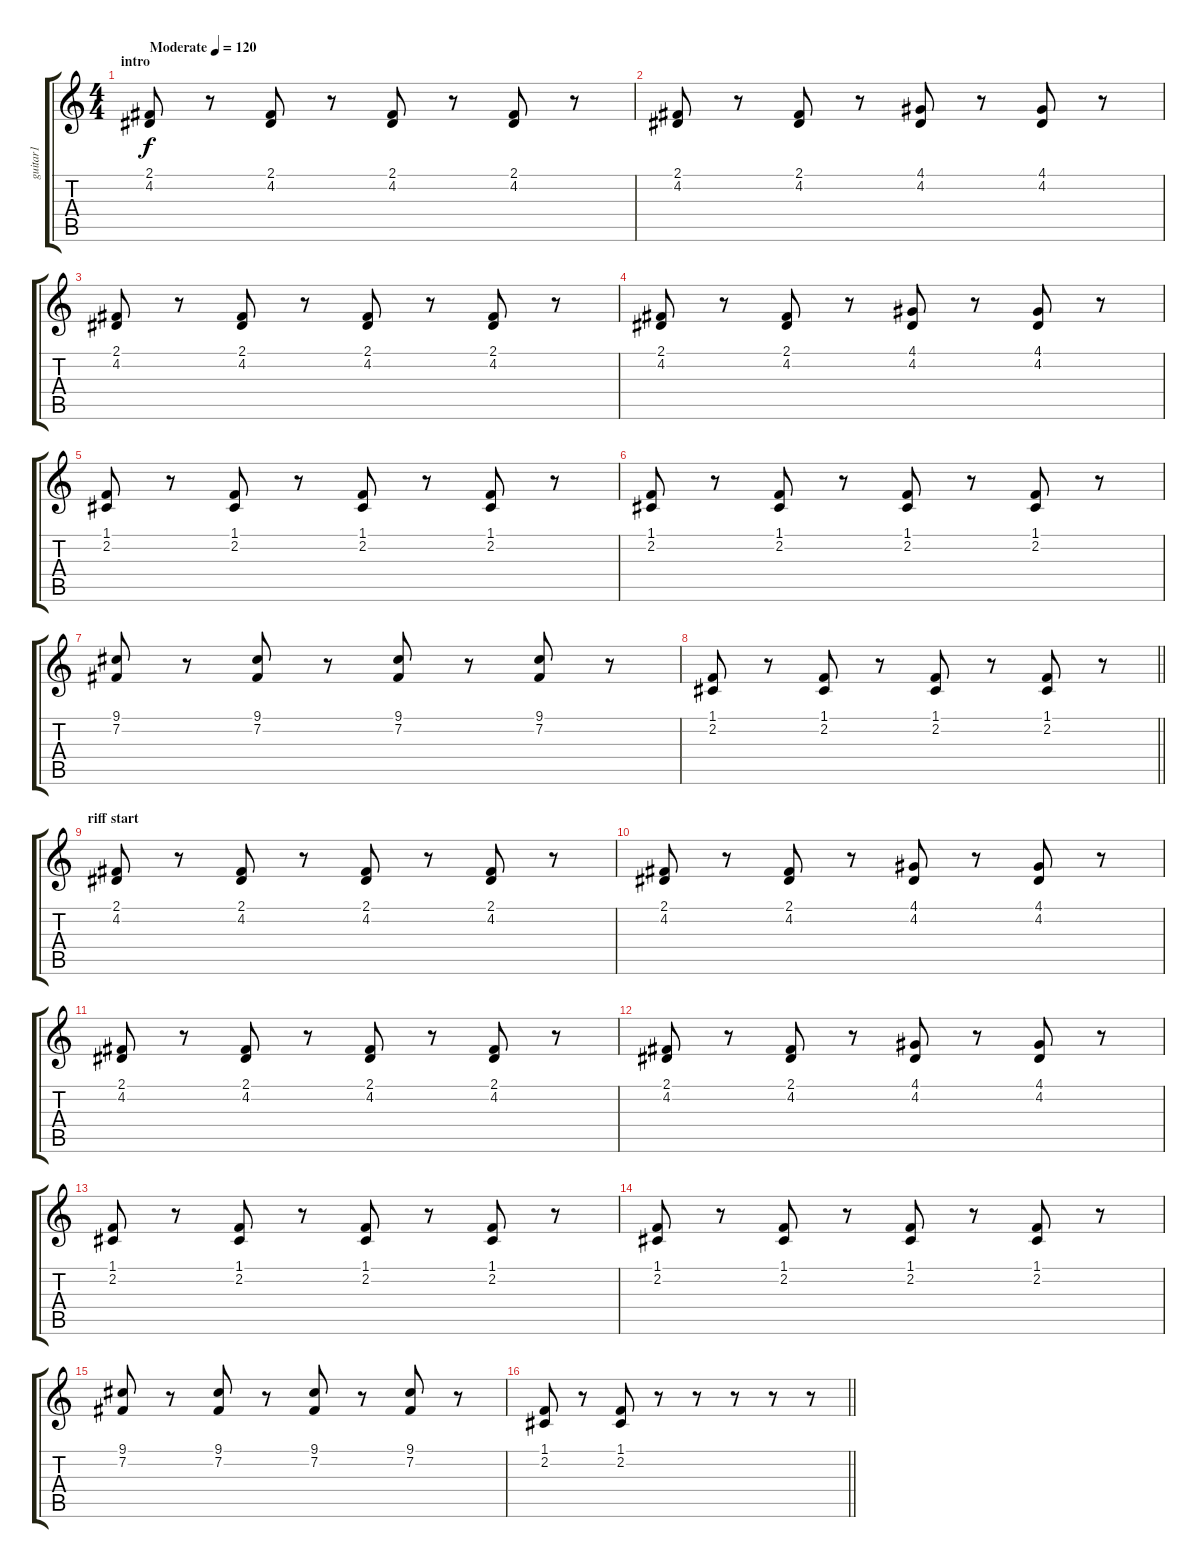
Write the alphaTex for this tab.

\track ("guitar1" "guitar1") {instrument pizzicatostrings}
\staff {score tabs}
\tuning (E4 B3 G3 D3 A2 E2) {hide}
\ts (4 4)
\section ("" "intro")
\tempo (120 "Moderate")
\clef g2
\ks c
(2.1 4.2).8{dy f instrument pizzicatostrings} r.8 (2.1 4.2).8 r.8 (2.1 4.2).8 r.8 (2.1 4.2).8 r.8 |
(2.1 4.2).8 r.8 (2.1 4.2).8 r.8 (4.1 4.2).8 r.8 (4.1 4.2).8 r.8 |
(2.1 4.2).8 r.8 (2.1 4.2).8 r.8 (2.1 4.2).8 r.8 (2.1 4.2).8 r.8 |
(2.1 4.2).8 r.8 (2.1 4.2).8 r.8 (4.1 4.2).8 r.8 (4.1 4.2).8 r.8 |
(1.1 2.2).8 r.8 (1.1 2.2).8 r.8 (1.1 2.2).8 r.8 (1.1 2.2).8 r.8 |
(1.1 2.2).8 r.8 (1.1 2.2).8 r.8 (1.1 2.2).8 r.8 (1.1 2.2).8 r.8 |
(9.1 7.2).8 r.8 (9.1 7.2).8 r.8 (9.1 7.2).8 r.8 (9.1 7.2).8 r.8 |
\barLineRight lightlight
(1.1 2.2).8 r.8 (1.1 2.2).8 r.8 (1.1 2.2).8 r.8 (1.1 2.2).8 r.8 |
\section ("" "riff start")
(2.1 4.2).8 r.8 (2.1 4.2).8 r.8 (2.1 4.2).8 r.8 (2.1 4.2).8 r.8 |
(2.1 4.2).8 r.8 (2.1 4.2).8 r.8 (4.1 4.2).8 r.8 (4.1 4.2).8 r.8 |
(2.1 4.2).8 r.8 (2.1 4.2).8 r.8 (2.1 4.2).8 r.8 (2.1 4.2).8 r.8 |
(2.1 4.2).8 r.8 (2.1 4.2).8 r.8 (4.1 4.2).8 r.8 (4.1 4.2).8 r.8 |
(1.1 2.2).8 r.8 (1.1 2.2).8 r.8 (1.1 2.2).8 r.8 (1.1 2.2).8 r.8 |
(1.1 2.2).8 r.8 (1.1 2.2).8 r.8 (1.1 2.2).8 r.8 (1.1 2.2).8 r.8 |
(9.1 7.2).8 r.8 (9.1 7.2).8 r.8 (9.1 7.2).8 r.8 (9.1 7.2).8 r.8 |
\barLineRight lightlight
(1.1 2.2).8 r.8 (1.1 2.2).8 r.8 r.8 r.8 r.8 r.8
